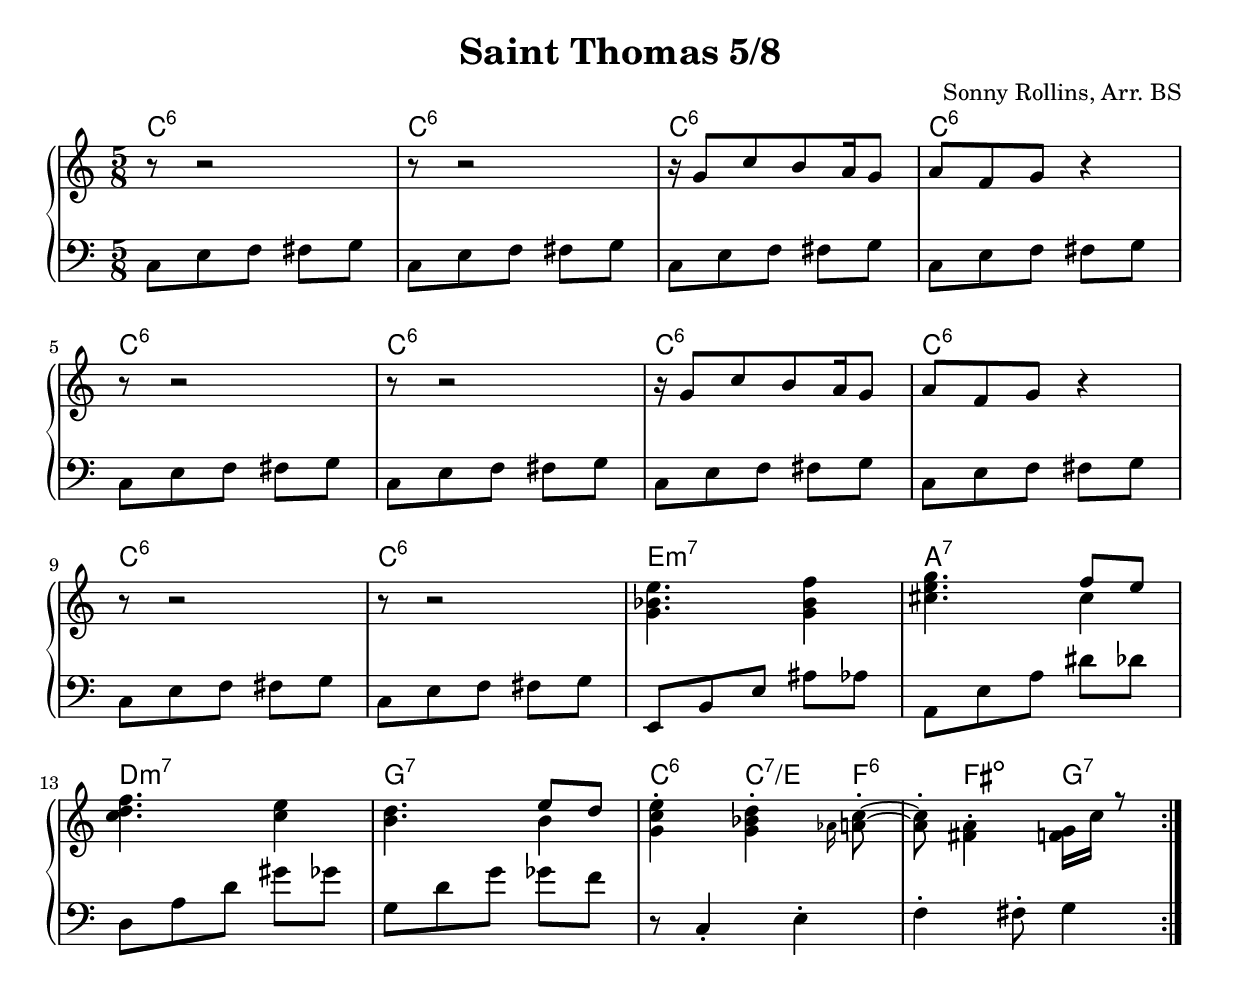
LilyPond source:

\version "2.18.2"	

noteCibleTransposition =   c   % c         % d pour Si b %  a, pour Mi b

ton = ""

indent = 0


maingauche = \relative c' {
\repeat volta 4 {
  \time 5/8
  \repeat unfold 10 {
    {c,8 e f fis g }
  }
  e, b' e ais aes | a, e' a dis des | d, a' d gis ges | g, d' g ges f 
  r8 c,4-. e-. | f-. fis8-. g4
}
}

variantea = { r8 g c b a | g a f g4 }
varianteb = { r16 g8 c b a16 g8 | a e f g r }
variantec = { r16 g8 c b a16 g8 | a f g r4 }

melodie =  \relative c''{
\time 5/8

\repeat volta 4 {
  \repeat unfold 2 { r8 r2 }
  \repeat unfold 2 {
    \variantec  \repeat unfold 2 { r8 r2 }
  }
  <g bes e>4. <g bes f'>4 | <cis e g>4. << \voiceOne {\stemDown cis4} \new Voice {\voiceTwo {\stemUp {f8 e}}}>> | <c d f>4. <c e>4 | <b d>4. << \voiceOne {\stemDown b4} \new Voice {\voiceTwo {\stemUp {e8 d}}}>>  |
  <g, c e>4-. <g bes d>-. \grace{aes16} <a c>8-.~ | <a c>-. <fis a>4-. <f g>16 c' r8
}
  
}

harmonie =  \chordmode{

  \time 5/8
 \repeat volta 4 {
    \tuplet 8/5 {
      \repeat unfold 10 {c1:6}
      e:min7 | a:7 | d:min7 | g:7
    }   

  c4:6 c:7/e f:6 fis:dim g:7
}
    }



\header {
  title = #(string-append "Saint Thomas 5/8" ton )
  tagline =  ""
  composer = "Sonny Rollins, Arr. BS"
}


\score {
  <<
  \new ChordNames {
      \transpose c \noteCibleTransposition{ \harmonie }
    }

  \new PianoStaff  <<
    \new Staff="up" \transpose c \noteCibleTransposition{ \melodie }
    \new Staff="down" \transpose c \noteCibleTransposition{ {\clef bass \maingauche} }
  >>
>>
  \layout {
    \context {
      \Score
      proportionalNotationDuration = #(ly:make-moment 4 72)
    }
  }
}





\score {
  <<
    \new Staff << \unfoldRepeats{\melodie 
                                 }  >>
    \new Staff << \unfoldRepeats{\maingauche
                          } >> 
  >>
\midi{ \tempo 4 = 100 }
}